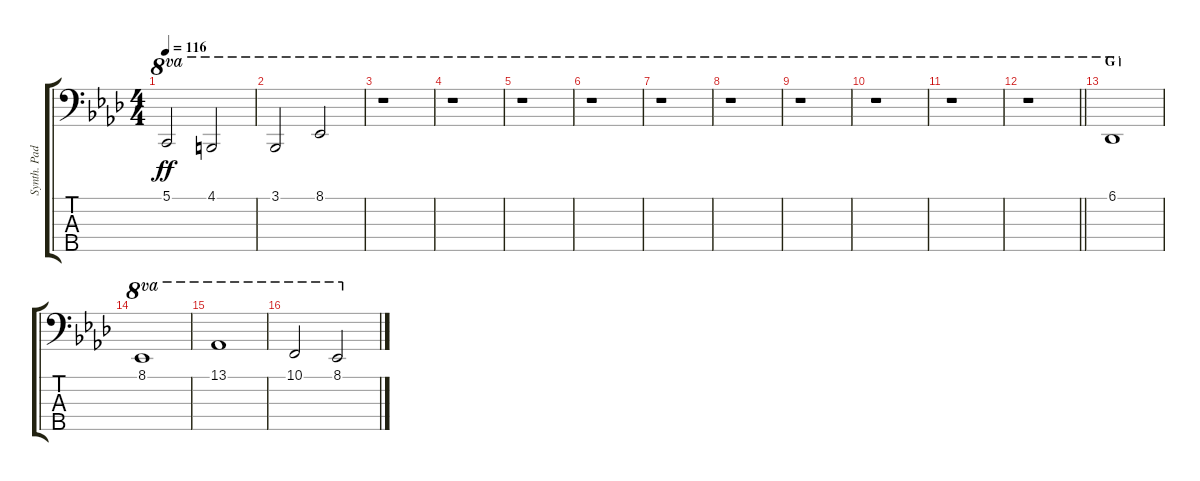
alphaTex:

\track ("Synth. Pad II" "Synth. Pad") {instrument pad2warm}
\staff {score tabs}
\tuning (G2 D2 A1 E1 B0) {hide}
\ts (4 4)
\tempo 116
\clef f4
\ks ab
5.1.2{ot 8va dy ff} 4.1.2{ot 8va} |
3.1.2{ot 8va} 8.1.2{ot 8va} |
r.1{ot 8va} |
r.1{ot 8va} |
r.1{ot 8va} |
r.1{ot 8va} |
r.1{ot 8va} |
r.1{ot 8va} |
r.1{ot 8va} |
r.1{ot 8va} |
r.1{ot 8va} |
\barLineRight lightlight
r.1{ot 8va} |
\section ("" "G")
6.1.1{ot 8va} |
8.1.1{ot 8va} |
13.1.1{ot 8va} |
10.1.2{ot 8va} 8.1.2{ot 8va}
